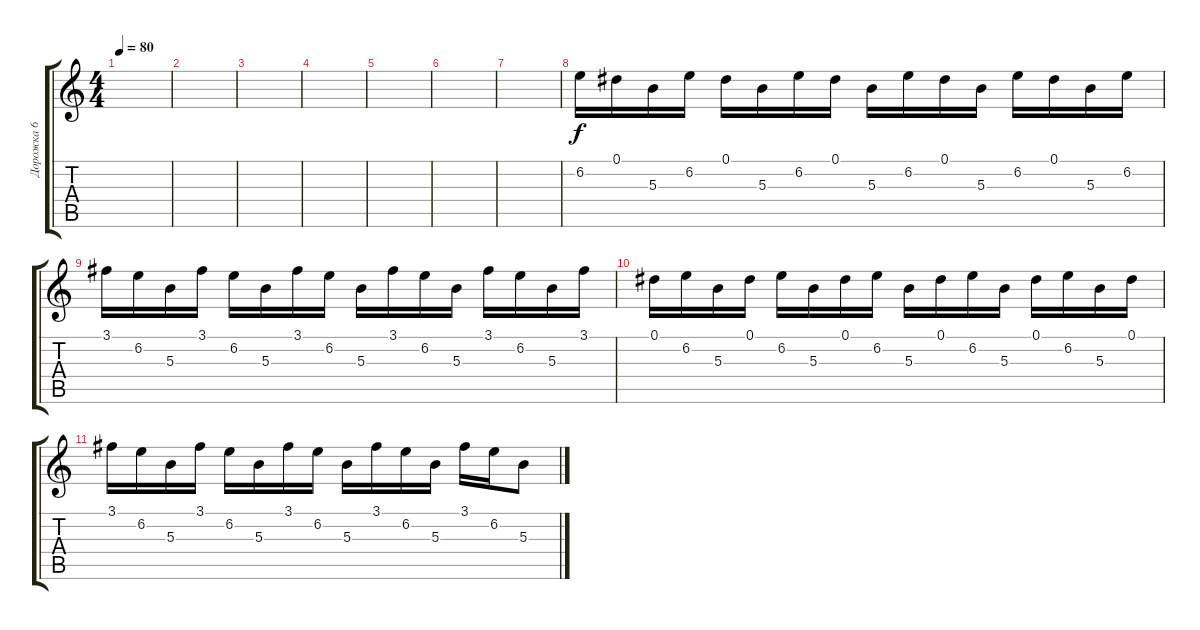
\track ("Дорожка 6" "Дорожка 6") {instrument acousticguitarsteel}
\staff {score tabs}
\tuning (Eb4 Bb3 Gb3 Db3 Ab2 Db2) {hide}
\ts (4 4)
\tempo 80
\clef g2
\ks c
|
|
|
|
|
|
|
6.2.16 0.1.16 5.3.16 6.2.16 0.1.16 5.3.16 6.2.16 0.1.16 5.3.16 6.2.16 0.1.16 5.3.16 6.2.16 0.1.16 5.3.16 6.2.16 |
3.1.16 6.2.16 5.3.16 3.1.16 6.2.16 5.3.16 3.1.16 6.2.16 5.3.16 3.1.16 6.2.16 5.3.16 3.1.16 6.2.16 5.3.16 3.1.16 |
0.1.16 6.2.16 5.3.16 0.1.16 6.2.16 5.3.16 0.1.16 6.2.16 5.3.16 0.1.16 6.2.16 5.3.16 0.1.16 6.2.16 5.3.16 0.1.16 |
3.1.16 6.2.16 5.3.16 3.1.16 6.2.16 5.3.16 3.1.16 6.2.16 5.3.16 3.1.16 6.2.16 5.3.16 3.1.16 6.2.16 5.3.8
